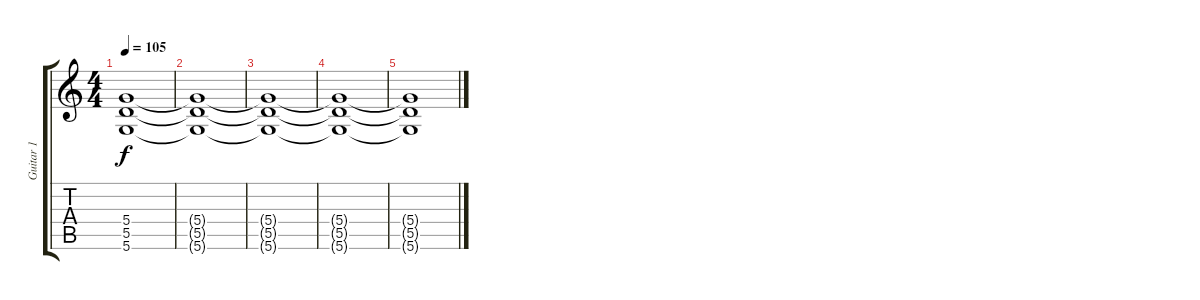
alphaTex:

\track ("Guitar 1" "Guitar 1") {instrument overdrivenguitar}
\staff {score tabs}
\tuning (E4 B3 G3 D3 A2 D2) {hide}
\ts (4 4)
\tempo 105
\clef g2
\ks c
(5.4{t} 5.5{t} 5.6{t}).1{dy f} |
(5.4{t} 5.5{t} 5.6{t}).1 |
(5.4{t} 5.5{t} 5.6{t}).1 |
(5.4{t} 5.5{t} 5.6{t}).1 |
(5.4{t} 5.5{t} 5.6{t}).1
